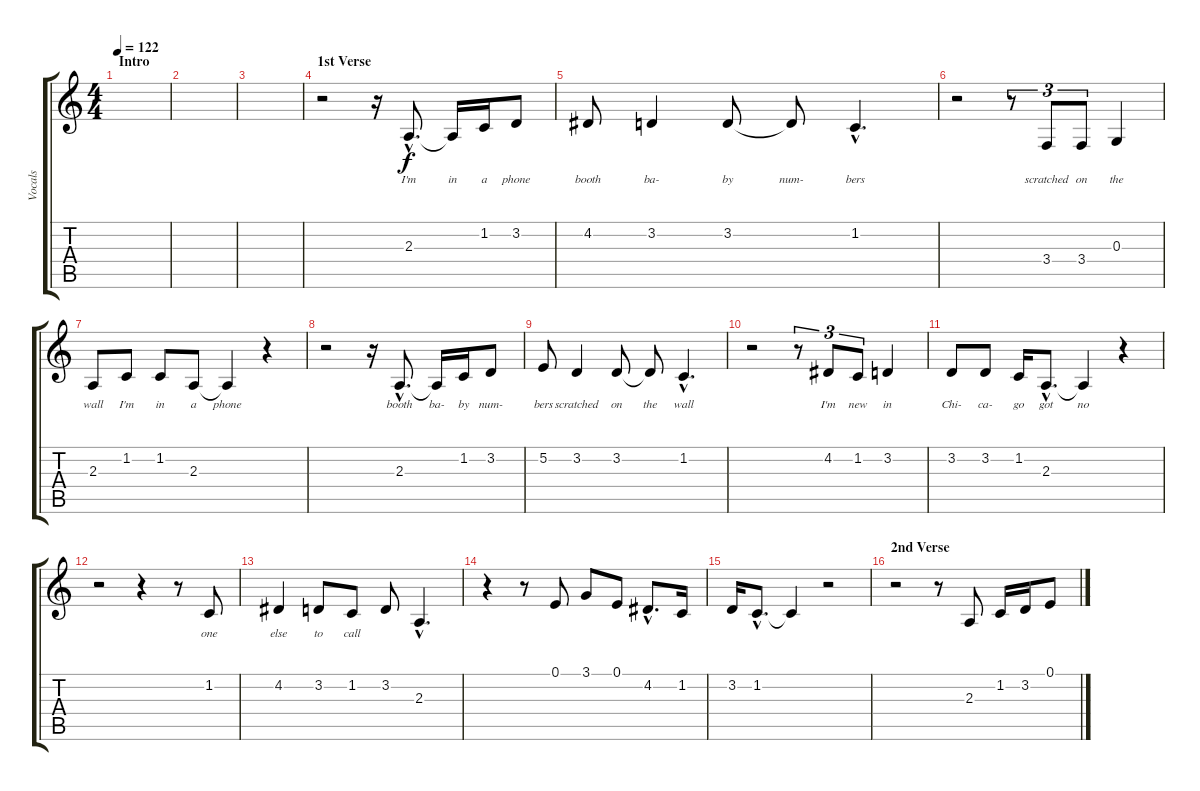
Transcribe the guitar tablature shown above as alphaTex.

\track ("Vocals" "Vocals") {instrument bassoon}
\staff {score tabs}
\tuning (E4 B3 G3 D3 A2 E2) {hide}
\ts (4 4)
\section ("" "Intro")
\tempo 122
\clef g2
\ks c
|
|
|
\section ("" "1st Verse")
r.2 r.16 2.3{hac}.8{d lyrics (0 "I'm") lyrics (1 "") lyrics (2 "") lyrics (3 "") lyrics (4 "")} 2.3{t}.16{lyrics (0 "in") lyrics (1 "") lyrics (2 "") lyrics (3 "") lyrics (4 "")} 1.2.16{lyrics (0 "a") lyrics (1 "") lyrics (2 "") lyrics (3 "") lyrics (4 "")} 3.2.8{lyrics (0 "phone") lyrics (1 "") lyrics (2 "") lyrics (3 "") lyrics (4 "")} |
4.2.8{lyrics (0 "booth") lyrics (1 "") lyrics (2 "") lyrics (3 "") lyrics (4 "")} 3.2.4{lyrics (0 "ba-") lyrics (1 "") lyrics (2 "") lyrics (3 "") lyrics (4 "")} 3.2.8{lyrics (0 "by") lyrics (1 "") lyrics (2 "") lyrics (3 "") lyrics (4 "")} 3.2{t}.8{lyrics (0 "num-") lyrics (1 "") lyrics (2 "") lyrics (3 "") lyrics (4 "")} 1.2{hac}.4{d lyrics (0 "bers") lyrics (1 "") lyrics (2 "") lyrics (3 "") lyrics (4 "")} |
r.2 r.8{tu (3 2)} 3.4.8{tu (3 2) lyrics (0 "scratched") lyrics (1 "") lyrics (2 "") lyrics (3 "") lyrics (4 "")} 3.4.8{tu (3 2) lyrics (0 "on") lyrics (1 "") lyrics (2 "") lyrics (3 "") lyrics (4 "")} 0.3.4{lyrics (0 "the") lyrics (1 "") lyrics (2 "") lyrics (3 "") lyrics (4 "")} |
2.3.8{lyrics (0 "wall") lyrics (1 "") lyrics (2 "") lyrics (3 "") lyrics (4 "")} 1.2.8{lyrics (0 "I'm") lyrics (1 "") lyrics (2 "") lyrics (3 "") lyrics (4 "")} 1.2.8{lyrics (0 "in") lyrics (1 "") lyrics (2 "") lyrics (3 "") lyrics (4 "")} 2.3.8{lyrics (0 "a") lyrics (1 "") lyrics (2 "") lyrics (3 "") lyrics (4 "")} 2.3{t}.4{lyrics (0 "phone") lyrics (1 "") lyrics (2 "") lyrics (3 "") lyrics (4 "")} r.4 |
r.2 r.16 2.3{hac}.8{d lyrics (0 "booth") lyrics (1 "") lyrics (2 "") lyrics (3 "") lyrics (4 "")} 2.3{t}.16{lyrics (0 "ba-") lyrics (1 "") lyrics (2 "") lyrics (3 "") lyrics (4 "")} 1.2.16{lyrics (0 "by") lyrics (1 "") lyrics (2 "") lyrics (3 "") lyrics (4 "")} 3.2.8{lyrics (0 "num-") lyrics (1 "") lyrics (2 "") lyrics (3 "") lyrics (4 "")} |
5.2.8{lyrics (0 "bers") lyrics (1 "") lyrics (2 "") lyrics (3 "") lyrics (4 "")} 3.2.4{lyrics (0 "scratched") lyrics (1 "") lyrics (2 "") lyrics (3 "") lyrics (4 "")} 3.2.8{lyrics (0 "on") lyrics (1 "") lyrics (2 "") lyrics (3 "") lyrics (4 "")} 3.2{t}.8{lyrics (0 "the") lyrics (1 "") lyrics (2 "") lyrics (3 "") lyrics (4 "")} 1.2{hac}.4{d lyrics (0 "wall") lyrics (1 "") lyrics (2 "") lyrics (3 "") lyrics (4 "")} |
r.2 r.8{tu (3 2)} 4.2.8{tu (3 2) lyrics (0 "I'm") lyrics (1 "") lyrics (2 "") lyrics (3 "") lyrics (4 "")} 1.2.8{tu (3 2) lyrics (0 "new") lyrics (1 "") lyrics (2 "") lyrics (3 "") lyrics (4 "")} 3.2.4{lyrics (0 "in") lyrics (1 "") lyrics (2 "") lyrics (3 "") lyrics (4 "")} |
3.2.8{lyrics (0 "Chi-") lyrics (1 "") lyrics (2 "") lyrics (3 "") lyrics (4 "")} 3.2.8{lyrics (0 "ca-") lyrics (1 "") lyrics (2 "") lyrics (3 "") lyrics (4 "")} 1.2.16{lyrics (0 "go") lyrics (1 "") lyrics (2 "") lyrics (3 "") lyrics (4 "")} 2.3{hac}.8{d lyrics (0 "got") lyrics (1 "") lyrics (2 "") lyrics (3 "") lyrics (4 "")} 2.3{t}.4{lyrics (0 "no") lyrics (1 "") lyrics (2 "") lyrics (3 "") lyrics (4 "")} r.4 |
r.2 r.4 r.8 1.2.8{lyrics (0 "one") lyrics (1 "") lyrics (2 "") lyrics (3 "") lyrics (4 "")} |
4.2.4{lyrics (0 "else") lyrics (1 "") lyrics (2 "") lyrics (3 "") lyrics (4 "")} 3.2.8{lyrics (0 "to") lyrics (1 "") lyrics (2 "") lyrics (3 "") lyrics (4 "")} 1.2.8{lyrics (0 "call") lyrics (1 "") lyrics (2 "") lyrics (3 "") lyrics (4 "")} 3.2.8 2.3{hac}.4{d} |
r.4 r.8 0.1.8 3.1.8 0.1.8 4.2{hac}.8{d} 1.2.16 |
3.2.16 1.2{hac}.8{d} 1.2{t}.4 r.2 |
\section ("" "2nd Verse")
r.2 r.8 2.3.8 1.2.16 3.2.16 0.1.8
